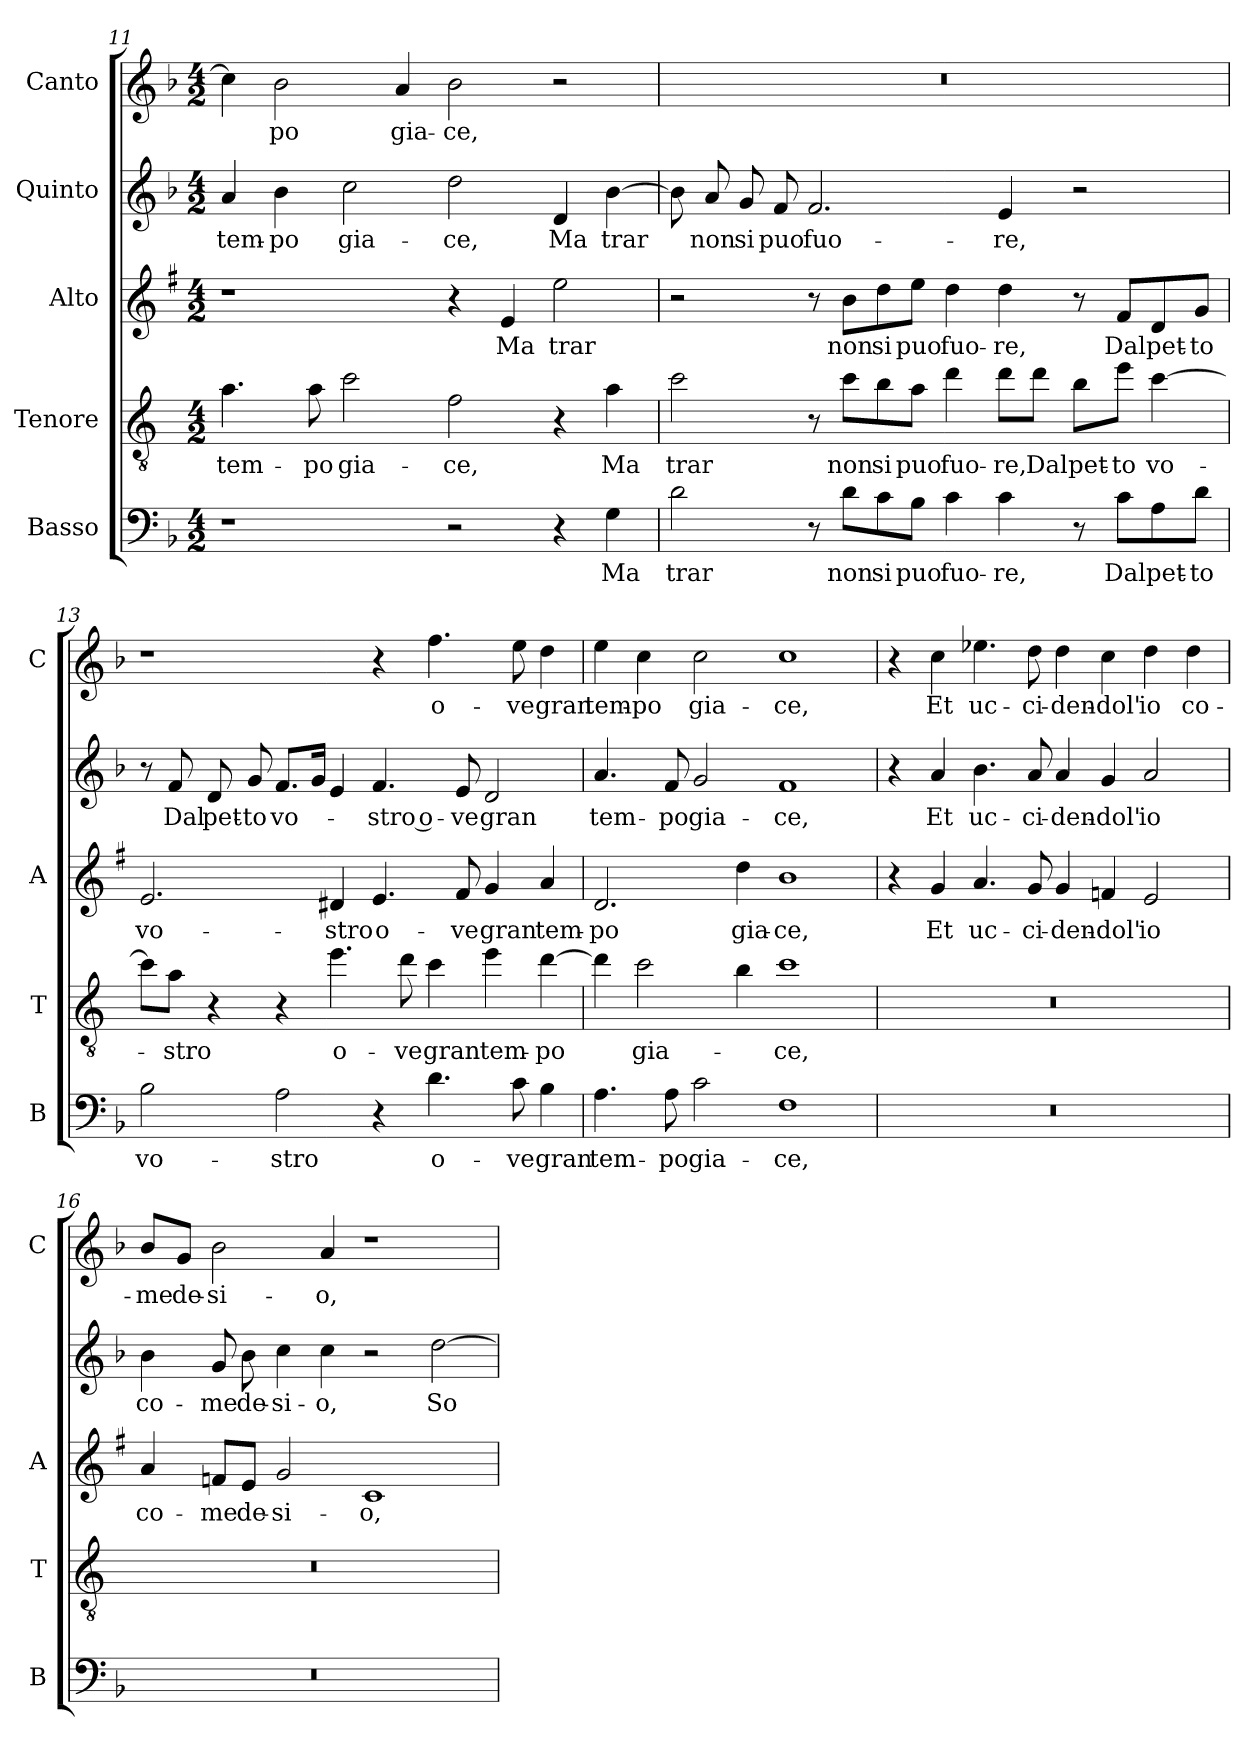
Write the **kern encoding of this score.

**kern	**text	**kern	**text	**kern	**text	**kern	**text	**kern	**text
*part5	*part5	*part4	*part4	*part3	*part3	*part2	*part2	*part1	*part1
*staff5	*staff5	*staff4	*staff4	*staff3	*staff3	*staff2	*staff2	*staff1	*staff1
*I"Basso	*	*I"Tenore	*	*I"Alto	*	*I"Quinto	*	*I"Canto	*
*I'B	*	*I'T	*	*I'A	*	*	*	*I'C	*
!!LO:PB:g=z
*clefF4	*	*clefGv2	*	*clefG2	*	*clefG2	*	*clefG2	*
*	*	*ITrd4c7	*	*ITrd1c2	*	*	*	*	*
*k[b-]	*	*k[b-]	*	*k[b-]	*	*k[b-]	*	*k[b-]	*
*F:	*	*F:	*	*F:	*	*F:	*	*F:	*
*M4/2	*	*M4/2	*	*M4/2	*	*M4/2	*	*M4/2	*
=11	=11	=11	=11	=11	=11	=11	=11	=11	=11
!	!	!	!LO:LY:b	!	!	!	!LO:LY:b	!	!
1r	.	4.d\	tem-	1r	.	4a/	tem-	4cc\]	.
!	!	!	!	!	!	!	!LO:LY:b	!	!LO:LY:b
.	.	.	.	.	.	4b-\	-po	2b-\	-po
!	!	!	!LO:LY:b	!	!	!	!	!	!
.	.	8d\	-po	.	.	.	.	.	.
!	!	!	!LO:LY:b	!	!	!	!LO:LY:b	!	!
.	.	2f\	gia-	.	.	2cc\	gia-	.	.
!	!	!	!	!	!	!	!	!	!LO:LY:b
.	.	.	.	.	.	.	.	4a/	gia-
!	!	!	!LO:LY:b	!	!	!	!LO:LY:b	!	!LO:LY:b
2r	.	2B-\	-ce,	4r	.	2dd\	-ce,	2b-\	-ce,
!	!	!	!	!	!LO:LY:b	!	!	!	!
.	.	.	.	4d/	Ma	.	.	.	.
!	!	!	!	!	!LO:LY:b	!	!LO:LY:b	!	!
4r	.	4r	.	2dd\	trar	4d/	Ma	2r	.
!	!LO:LY:b	!	!LO:LY:b	!	!	!	!LO:LY:b	!	!
4G\	Ma	4d\	Ma	.	.	[4b-\	trar	.	.
=12	=12	=12	=12	=12	=12	=12	=12	=12	=12
!	!LO:LY:b	!	!LO:LY:b	!	!	!	!	!	!
2d\	trar	2f\	trar	2r	.	8b-\]	.	0r	.
!	!	!	!	!	!	!	!LO:LY:b	!	!
.	.	.	.	.	.	8a/	non	.	.
!	!	!	!	!	!	!	!LO:LY:b	!	!
.	.	.	.	.	.	8g/	si	.	.
!	!	!	!	!	!	!	!LO:LY:b	!	!
.	.	.	.	.	.	8f/	puo	.	.
!	!	!	!	!	!	!	!LO:LY:b	!	!
8r	.	8r	.	8r	.	2.f/	fuo-	.	.
!	!LO:LY:b	!	!LO:LY:b	!	!LO:LY:b	!	!	!	!
8d\L	non	8f\L	non	8a\L	non	.	.	.	.
!	!LO:LY:b	!	!LO:LY:b	!	!LO:LY:b	!	!	!	!
8c\	si	8e\	si	8cc\	si	.	.	.	.
!	!LO:LY:b	!	!LO:LY:b	!	!LO:LY:b	!	!	!	!
8B-\J	puo	8d\J	puo	8dd\J	puo	.	.	.	.
!	!LO:LY:b	!	!LO:LY:b	!	!LO:LY:b	!	!	!	!
4c\	fuo-	4g\	fuo-	4cc\	fuo-	.	.	.	.
!	!LO:LY:b	!	!LO:LY:b	!	!LO:LY:b	!	!LO:LY:b	!	!
4c\	-re,	8g\L	-re,	4cc\	-re,	4e/	-re,	.	.
!	!	!	!LO:LY:b	!	!	!	!	!	!
.	.	8g\J	Dal	.	.	.	.	.	.
!	!	!	!LO:LY:b	!	!	!	!	!	!
8r	.	8e\L	pet-	8r	.	2r	.	.	.
!	!LO:LY:b	!	!LO:LY:b	!	!LO:LY:b	!	!	!	!
8c\L	Dal	8a\J	-to	8e/L	Dal	.	.	.	.
!	!LO:LY:b	!	!LO:LY:b	!	!LO:LY:b	!	!	!	!
8A\	pet-	[4f\	vo-	8c/	pet-	.	.	.	.
!	!LO:LY:b	!	!	!	!LO:LY:b	!	!	!	!
8d\J	-to	.	.	8f/J	-to	.	.	.	.
!!LO:LB:g=z
=13	=13	=13	=13	=13	=13	=13	=13	=13	=13
!	!LO:LY:b	!	!	!	!LO:LY:b	!	!	!	!
2B-\	vo-	8f\L]	.	2.d/	vo-	8r	.	1r	.
!	!	!	!LO:LY:b	!	!	!	!LO:LY:b	!	!
.	.	8d\J	-stro	.	.	8f/	Dal	.	.
!	!	!	!	!	!	!	!LO:LY:b	!	!
.	.	4r	.	.	.	8d/	pet-	.	.
!	!	!	!	!	!	!	!LO:LY:b	!	!
.	.	.	.	.	.	8g/	-to	.	.
!	!LO:LY:b	!	!	!	!	!	!LO:LY:b	!	!
2A\	-stro	4r	.	.	.	8.f/L	vo-	.	.
.	.	.	.	.	.	16g/Jk	.	.	.
!	!	!	!LO:LY:b	!	!LO:LY:b	!	!	!	!
.	.	4.a\	o-	4c#X/	-stro	4e/	.	.	.
!	!	!	!	!	!LO:LY:b	!	!LO:LY:b	!	!
4r	.	.	.	4.d/	o-	4.f/	-stro o-	4r	.
!	!	!	!LO:LY:b	!	!	!	!	!	!
.	.	8g\	-ve	.	.	.	.	.	.
!	!LO:LY:b	!	!LO:LY:b	!	!	!	!	!	!LO:LY:b
4.d\	o-	4f\	gran	.	.	.	.	4.ff\	o-
!	!	!	!	!	!LO:LY:b	!	!LO:LY:b	!	!
.	.	.	.	8e/	-ve	8e/	-ve	.	.
!	!	!	!LO:LY:b	!	!LO:LY:b	!	!LO:LY:b	!	!
.	.	4a\	tem-	4f/	gran	2d/	gran	.	.
!	!LO:LY:b	!	!	!	!	!	!	!	!LO:LY:b
8c\	-ve	.	.	.	.	.	.	8ee\	-ve
!	!LO:LY:b	!	!LO:LY:b	!	!LO:LY:b	!	!	!	!LO:LY:b
4B-\	gran	[4g\	-po	4g/	tem-	.	.	4dd\	gran
=14	=14	=14	=14	=14	=14	=14	=14	=14	=14
!	!LO:LY:b	!	!	!	!LO:LY:b	!	!LO:LY:b	!	!LO:LY:b
4.A\	tem-	4g\]	.	2.c/	-po	4.a/	tem-	4ee\	tem-
!	!	!	!LO:LY:b	!	!	!	!	!	!LO:LY:b
.	.	2f\	gia-	.	.	.	.	4cc\	-po
!	!LO:LY:b	!	!	!	!	!	!LO:LY:b	!	!
8A\	-po	.	.	.	.	8f/	-po	.	.
!	!LO:LY:b	!	!	!	!	!	!LO:LY:b	!	!LO:LY:b
2c\	gia-	.	.	.	.	2g/	gia-	2cc\	gia-
!	!	!	!	!	!LO:LY:b	!	!	!	!
.	.	4e\	.	4cc\	gia-	.	.	.	.
!	!LO:LY:b	!	!LO:LY:b	!	!LO:LY:b	!	!LO:LY:b	!	!LO:LY:b
1F	-ce,	1f	-ce,	1a	-ce,	1f	-ce,	1cc	-ce,
=15	=15	=15	=15	=15	=15	=15	=15	=15	=15
0r	.	0r	.	4r	.	4r	.	4r	.
!	!	!	!	!	!LO:LY:b	!	!LO:LY:b	!	!LO:LY:b
.	.	.	.	4f/	Et	4a/	Et	4cc\	Et
!	!	!	!	!	!LO:LY:b	!	!LO:LY:b	!	!LO:LY:b
.	.	.	.	4.g/	uc-	4.b-\	uc-	4.ee-X\	uc-
!	!	!	!	!	!LO:LY:b	!	!LO:LY:b	!	!LO:LY:b
.	.	.	.	8f/	-ci-	8a/	-ci-	8dd\	-ci-
!	!	!	!	!	!LO:LY:b	!	!LO:LY:b	!	!LO:LY:b
.	.	.	.	4f/	-den-	4a/	-den-	4dd\	-den-
!	!	!	!	!	!LO:LY:b	!	!LO:LY:b	!	!LO:LY:b
.	.	.	.	4e-X/	-dol'	4g/	-dol'	4cc\	-dol'
!	!	!	!	!	!LO:LY:b	!	!LO:LY:b	!	!LO:LY:b
.	.	.	.	2d/	io	2a/	io	4dd\	io
!	!	!	!	!	!	!	!	!	!LO:LY:b
.	.	.	.	.	.	.	.	4dd\	co-
!!LO:LB:g=z
=16	=16	=16	=16	=16	=16	=16	=16	=16	=16
!	!	!	!	!	!LO:LY:b	!	!LO:LY:b	!	!LO:LY:b
0r	.	0r	.	4g/	co-	4b-\	co-	8b-/L	-me
!	!	!	!	!	!	!	!	!	!LO:LY:b
.	.	.	.	.	.	.	.	8g/J	de-
!	!	!	!	!	!LO:LY:b	!	!LO:LY:b	!	!LO:LY:b
.	.	.	.	8e-X/L	-me	8g/	-me	2b-\	-si-
!	!	!	!	!	!LO:LY:b	!	!LO:LY:b	!	!
.	.	.	.	8d/J	de-	8b-\	de-	.	.
!	!	!	!	!	!LO:LY:b	!	!LO:LY:b	!	!
.	.	.	.	2f/	-si-	4cc\	-si-	.	.
!	!	!	!	!	!	!	!LO:LY:b	!	!LO:LY:b
.	.	.	.	.	.	4cc\	-o,	4a/	-o,
!	!	!	!	!	!LO:LY:b	!	!	!	!
.	.	.	.	1B-	-o,	2r	.	1r	.
!	!	!	!	!	!	!	!LO:LY:b	!	!
.	.	.	.	.	.	[2dd\	So	.	.
=	=	=	=	=	=	=	=	=	=
*-	*-	*-	*-	*-	*-	*-	*-	*-	*-
